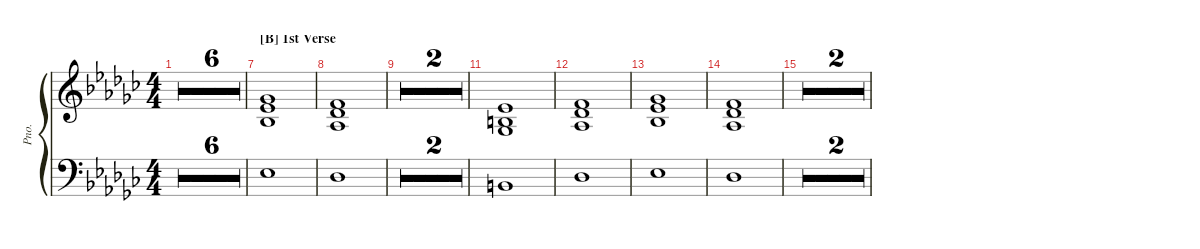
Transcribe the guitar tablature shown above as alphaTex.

\defaultSystemsLayout 4
\hideDynamics
\bracketExtendMode groupsimilarinstruments
\otherSystemsTrackNameOrientation horizontal
\track ("Electric Piano" "Pno.") {multiBarRest instrument electricgrandpiano}
\staff {score}
\tuning (E4 B3 G3 D3 A2 E2)
\ts (4 4)
\tempo 139
\clef g2
\ks gb
|
|
|
|
|
\barLineRight lightlight
|
\section ("B" "1st Verse")
(7.2{acc b} 8.3{acc b} 8.4{acc b}).1{beam Up} |
(10.3{acc forcenatural} 11.4{acc b} 11.5{acc b}).1{beam Up} |
\simile firstofdouble
|
\simile secondofdouble
|
\simile none
(8.3{acc b} 9.4{acc forcenatural} 9.5{acc b}).1{beam Up} |
(10.3{acc forcenatural} 11.4{acc b} 11.5{acc b}).1{beam Up} |
(7.2{acc b} 8.4{acc b} 8.3{acc b}).1{beam Up} |
(6.2{acc forcenatural} 6.3{acc b} 6.4{acc b}).1{beam Up} |
\simile firstofdouble
|
\simile secondofdouble
\staff {score}
\tuning (E4 B3 G3 D3 A2 E2)
\clef f4
\ottava regular
\simile none
\ks gb
|
|
|
|
|
\barLineRight lightlight
|
1.4{acc b}.1{beam Down} |
4.5{acc b}.1{beam Down} |
\simile firstofdouble
|
\simile secondofdouble
|
\simile none
2.5{acc forcenatural}.1{beam Up} |
4.5{acc b}.1{beam Down} |
6.5{acc b}.1{beam Down} |
4.5{acc b}.1{beam Down} |
\simile firstofdouble
|
\simile secondofdouble
